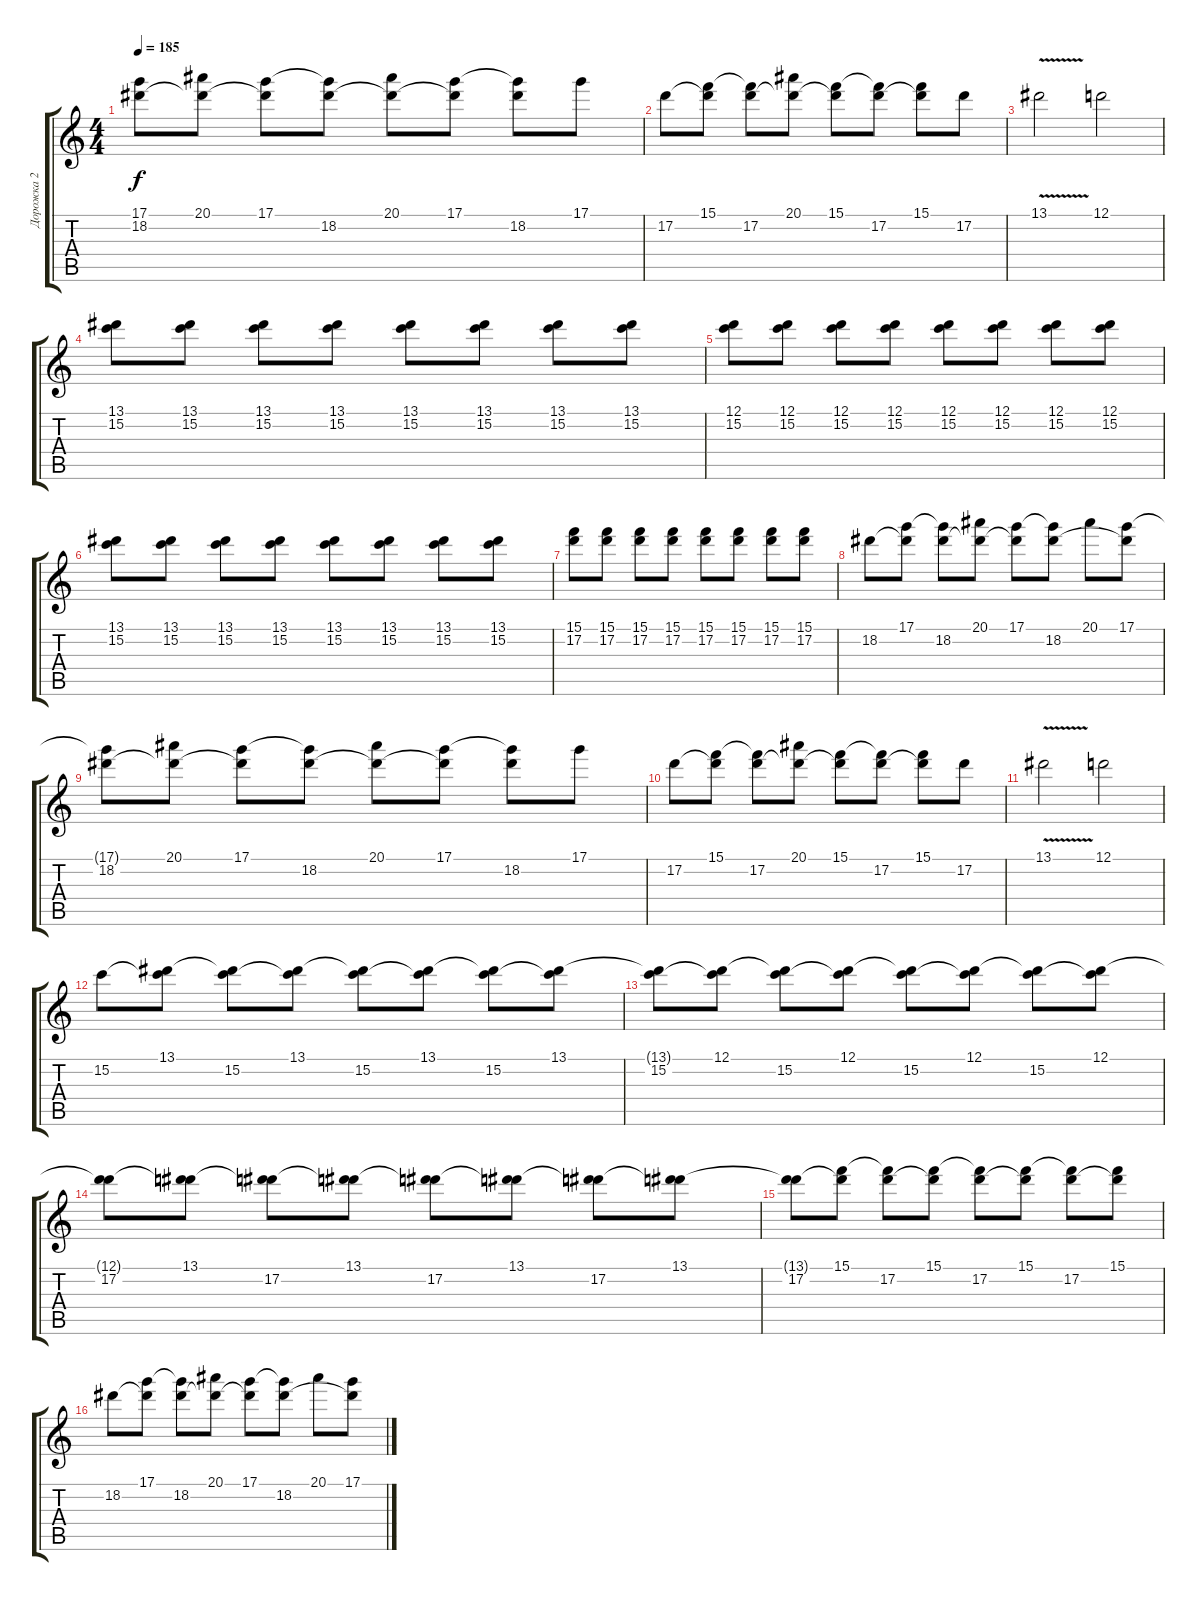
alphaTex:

\track ("Дорожка 2" "Дорожка 2") {instrument distortionguitar}
\staff {score tabs}
\tuning (D4 A3 F3 C3 G2 C2) {hide}
\ts (4 4)
\tempo 185
\clef g2
\ks c
(17.1{t} 18.2).8{dy f} (20.1 18.2{t}).8 (17.1 18.2{t}).8 (17.1{t} 18.2).8 (20.1 18.2{t}).8 (17.1 18.2{t}).8 (17.1{t} 18.2).8 17.1.8 |
17.2.8 (15.1 17.2{t}).8 (15.1{t} 17.2).8 (20.1 17.2{t}).8 (15.1 17.2{t}).8 (15.1{t} 17.2).8 (15.1 17.2{t}).8 17.2.8 |
13.1{v}.2 12.1.2 |
(13.1 15.2).8 (13.1 15.2).8 (13.1 15.2).8 (13.1 15.2).8 (13.1 15.2).8 (13.1 15.2).8 (13.1 15.2).8 (13.1 15.2).8 |
(12.1 15.2).8 (12.1 15.2).8 (12.1 15.2).8 (12.1 15.2).8 (12.1 15.2).8 (12.1 15.2).8 (12.1 15.2).8 (12.1 15.2).8 |
(13.1 15.2).8 (13.1 15.2).8 (13.1 15.2).8 (13.1 15.2).8 (13.1 15.2).8 (13.1 15.2).8 (13.1 15.2).8 (13.1 15.2).8 |
(15.1 17.2).8 (15.1 17.2).8 (15.1 17.2).8 (15.1 17.2).8 (15.1 17.2).8 (15.1 17.2).8 (15.1 17.2).8 (15.1 17.2).8 |
18.2.8 (17.1 18.2{t}).8 (17.1{t} 18.2).8 (20.1 18.2{t}).8 (17.1 18.2{t}).8 (17.1{t} 18.2).8 20.1.8 (17.1 18.2{t}).8 |
(17.1{t} 18.2).8 (20.1 18.2{t}).8 (17.1 18.2{t}).8 (17.1{t} 18.2).8 (20.1 18.2{t}).8 (17.1 18.2{t}).8 (17.1{t} 18.2).8 17.1.8 |
17.2.8 (15.1 17.2{t}).8 (15.1{t} 17.2).8 (20.1 17.2{t}).8 (15.1 17.2{t}).8 (15.1{t} 17.2).8 (15.1 17.2{t}).8 17.2.8 |
13.1{v}.2 12.1.2 |
15.2.8 (13.1 15.2{t}).8 (13.1{t} 15.2).8 (13.1 15.2{t}).8 (13.1{t} 15.2).8 (13.1 15.2{t}).8 (13.1{t} 15.2).8 (13.1 15.2{t}).8 |
(13.1{t} 15.2).8 (12.1 15.2{t}).8 (12.1{t} 15.2).8 (12.1 15.2{t}).8 (12.1{t} 15.2).8 (12.1 15.2{t}).8 (12.1{t} 15.2).8 (12.1 15.2{t}).8 |
(12.1{t} 17.2).8 (13.1 17.2{t}).8 (13.1{t} 17.2).8 (13.1 17.2{t}).8 (13.1{t} 17.2).8 (13.1 17.2{t}).8 (13.1{t} 17.2).8 (13.1 17.2{t}).8 |
(13.1{t} 17.2).8 (15.1 17.2{t}).8 (15.1{t} 17.2).8 (15.1 17.2{t}).8 (15.1{t} 17.2).8 (15.1 17.2{t}).8 (15.1{t} 17.2).8 (15.1 17.2{t}).8 |
18.2.8 (17.1 18.2{t}).8 (17.1{t} 18.2).8 (20.1 18.2{t}).8 (17.1 18.2{t}).8 (17.1{t} 18.2).8 20.1.8 (17.1 18.2{t}).8
